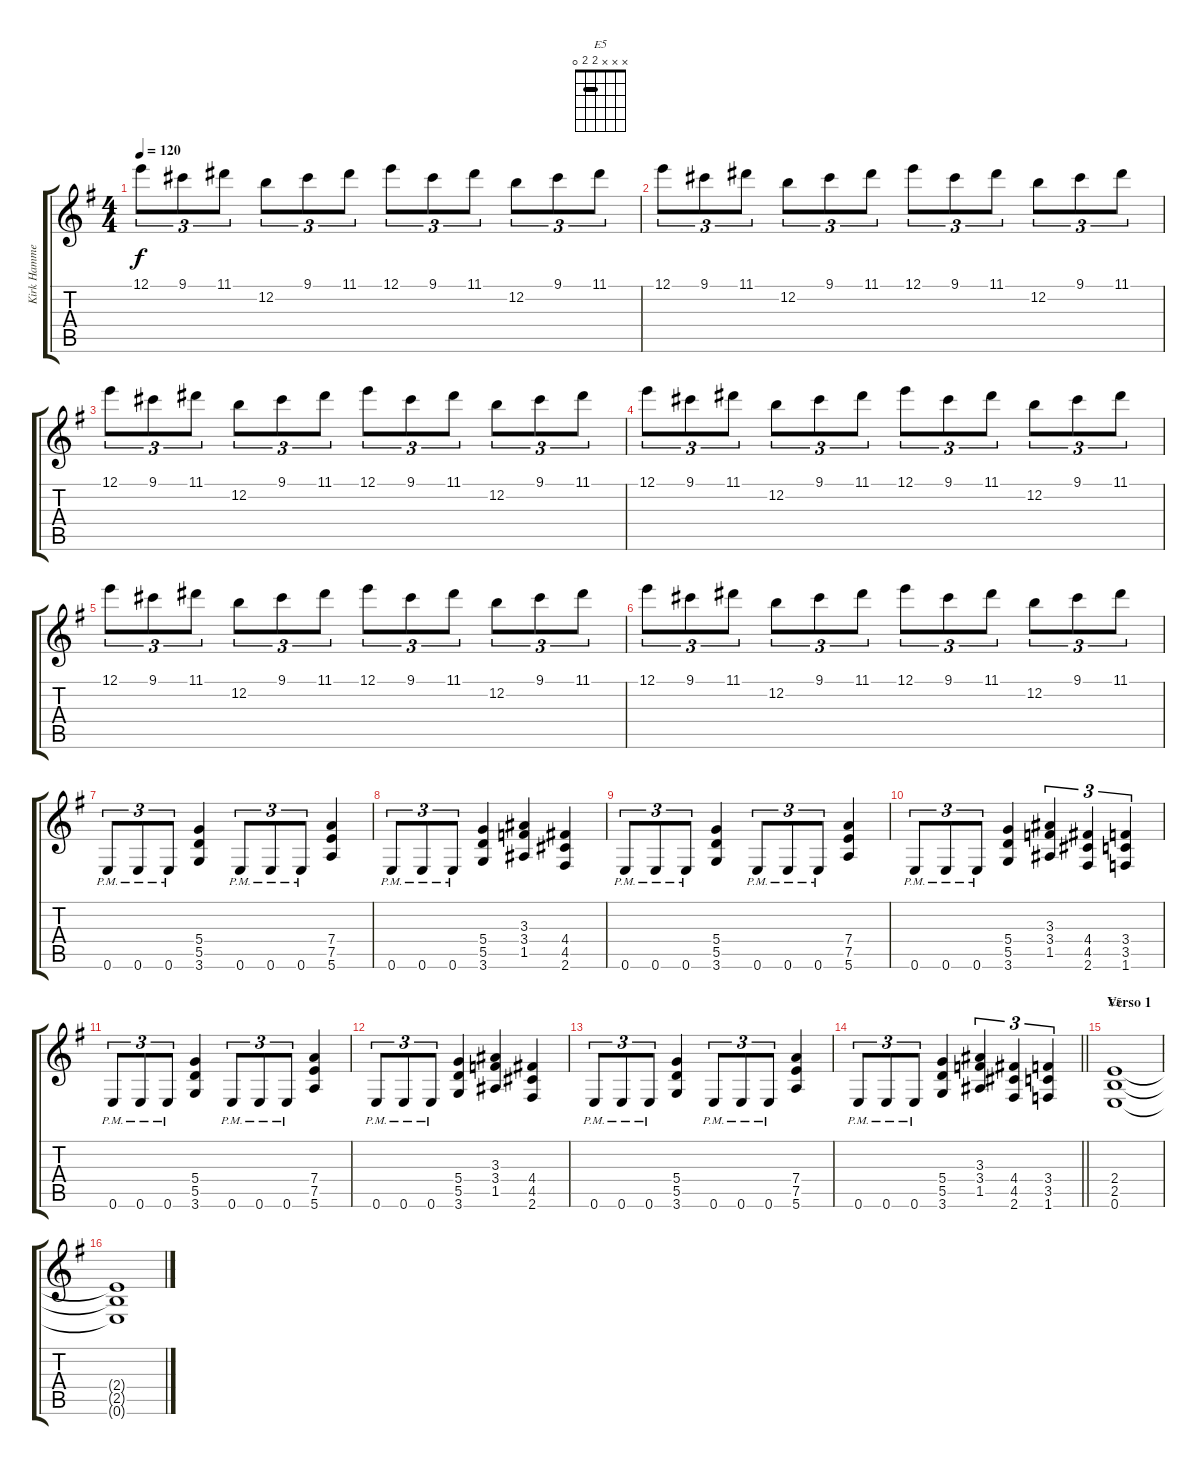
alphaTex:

\track ("Kirk Hammet (Lider)" "Kirk Hamme") {instrument distortionguitar}
\staff {score tabs}
\tuning (E4 B3 G3 D3 A2 E2) {hide}
\chord ("E5" x x x 2 2 0) {barre 2}
\ts (4 4)
\tempo 120
\clef g2
\ks g
12.1.8{tu (3 2) dy f} 9.1.8{tu (3 2)} 11.1.8{tu (3 2)} 12.2.8{tu (3 2)} 9.1.8{tu (3 2)} 11.1.8{tu (3 2)} 12.1.8{tu (3 2)} 9.1.8{tu (3 2)} 11.1.8{tu (3 2)} 12.2.8{tu (3 2)} 9.1.8{tu (3 2)} 11.1.8{tu (3 2)} |
12.1.8{tu (3 2)} 9.1.8{tu (3 2)} 11.1.8{tu (3 2)} 12.2.8{tu (3 2)} 9.1.8{tu (3 2)} 11.1.8{tu (3 2)} 12.1.8{tu (3 2)} 9.1.8{tu (3 2)} 11.1.8{tu (3 2)} 12.2.8{tu (3 2)} 9.1.8{tu (3 2)} 11.1.8{tu (3 2)} |
12.1.8{tu (3 2)} 9.1.8{tu (3 2)} 11.1.8{tu (3 2)} 12.2.8{tu (3 2)} 9.1.8{tu (3 2)} 11.1.8{tu (3 2)} 12.1.8{tu (3 2)} 9.1.8{tu (3 2)} 11.1.8{tu (3 2)} 12.2.8{tu (3 2)} 9.1.8{tu (3 2)} 11.1.8{tu (3 2)} |
12.1.8{tu (3 2)} 9.1.8{tu (3 2)} 11.1.8{tu (3 2)} 12.2.8{tu (3 2)} 9.1.8{tu (3 2)} 11.1.8{tu (3 2)} 12.1.8{tu (3 2)} 9.1.8{tu (3 2)} 11.1.8{tu (3 2)} 12.2.8{tu (3 2)} 9.1.8{tu (3 2)} 11.1.8{tu (3 2)} |
12.1.8{tu (3 2)} 9.1.8{tu (3 2)} 11.1.8{tu (3 2)} 12.2.8{tu (3 2)} 9.1.8{tu (3 2)} 11.1.8{tu (3 2)} 12.1.8{tu (3 2)} 9.1.8{tu (3 2)} 11.1.8{tu (3 2)} 12.2.8{tu (3 2)} 9.1.8{tu (3 2)} 11.1.8{tu (3 2)} |
12.1.8{tu (3 2)} 9.1.8{tu (3 2)} 11.1.8{tu (3 2)} 12.2.8{tu (3 2)} 9.1.8{tu (3 2)} 11.1.8{tu (3 2)} 12.1.8{tu (3 2)} 9.1.8{tu (3 2)} 11.1.8{tu (3 2)} 12.2.8{tu (3 2)} 9.1.8{tu (3 2)} 11.1.8{tu (3 2)} |
0.6{pm}.8{tu (3 2)} 0.6{pm}.8{tu (3 2)} 0.6{pm}.8{tu (3 2)} (5.4 5.5 3.6).4 0.6{pm}.8{tu (3 2)} 0.6{pm}.8{tu (3 2)} 0.6{pm}.8{tu (3 2)} (7.4 7.5 5.6).4 |
0.6{pm}.8{tu (3 2)} 0.6{pm}.8{tu (3 2)} 0.6{pm}.8{tu (3 2)} (5.4 5.5 3.6).4 (3.3 3.4 1.5).4 (4.4 4.5 2.6).4 |
0.6{pm}.8{tu (3 2)} 0.6{pm}.8{tu (3 2)} 0.6{pm}.8{tu (3 2)} (5.4 5.5 3.6).4 0.6{pm}.8{tu (3 2)} 0.6{pm}.8{tu (3 2)} 0.6{pm}.8{tu (3 2)} (7.4 7.5 5.6).4 |
0.6{pm}.8{tu (3 2)} 0.6{pm}.8{tu (3 2)} 0.6{pm}.8{tu (3 2)} (5.4 5.5 3.6).4 (3.3 3.4 1.5).4{tu (3 2)} (4.4 4.5 2.6).4{tu (3 2)} (3.4 3.5 1.6).4{tu (3 2)} |
0.6{pm}.8{tu (3 2)} 0.6{pm}.8{tu (3 2)} 0.6{pm}.8{tu (3 2)} (5.4 5.5 3.6).4 0.6{pm}.8{tu (3 2)} 0.6{pm}.8{tu (3 2)} 0.6{pm}.8{tu (3 2)} (7.4 7.5 5.6).4 |
0.6{pm}.8{tu (3 2)} 0.6{pm}.8{tu (3 2)} 0.6{pm}.8{tu (3 2)} (5.4 5.5 3.6).4 (3.3 3.4 1.5).4 (4.4 4.5 2.6).4 |
0.6{pm}.8{tu (3 2)} 0.6{pm}.8{tu (3 2)} 0.6{pm}.8{tu (3 2)} (5.4 5.5 3.6).4 0.6{pm}.8{tu (3 2)} 0.6{pm}.8{tu (3 2)} 0.6{pm}.8{tu (3 2)} (7.4 7.5 5.6).4 |
\barLineRight lightlight
0.6{pm}.8{tu (3 2)} 0.6{pm}.8{tu (3 2)} 0.6{pm}.8{tu (3 2)} (5.4 5.5 3.6).4 (3.3 3.4 1.5).4{tu (3 2)} (4.4 4.5 2.6).4{tu (3 2)} (3.4 3.5 1.6).4{tu (3 2)} |
\section ("" "Verso 1")
(2.4 2.5 0.6).1{ch "E5"} |
(2.4{t} 2.5{t} 0.6{t}).1
